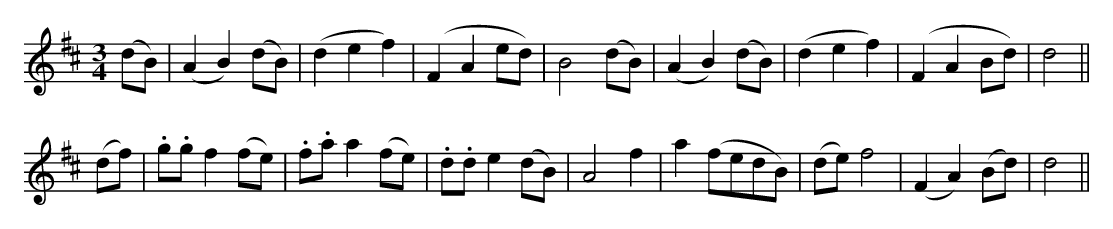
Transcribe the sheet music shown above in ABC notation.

X:1
M:3/4
K:D
(dB)|(A2B2)(dB)|(d2e2f2)|(F2A2ed)|B4(dB)|(A2B2)(dB)|(d2e2f2)|(F2A2Bd)|d4||
(df)|.g.g f2(fe)|.f.a a2(fe)|.d.d e2(dB)|A4f2|a2(fedB)|(de) f4|(F2A2)(Bd)|d4||
